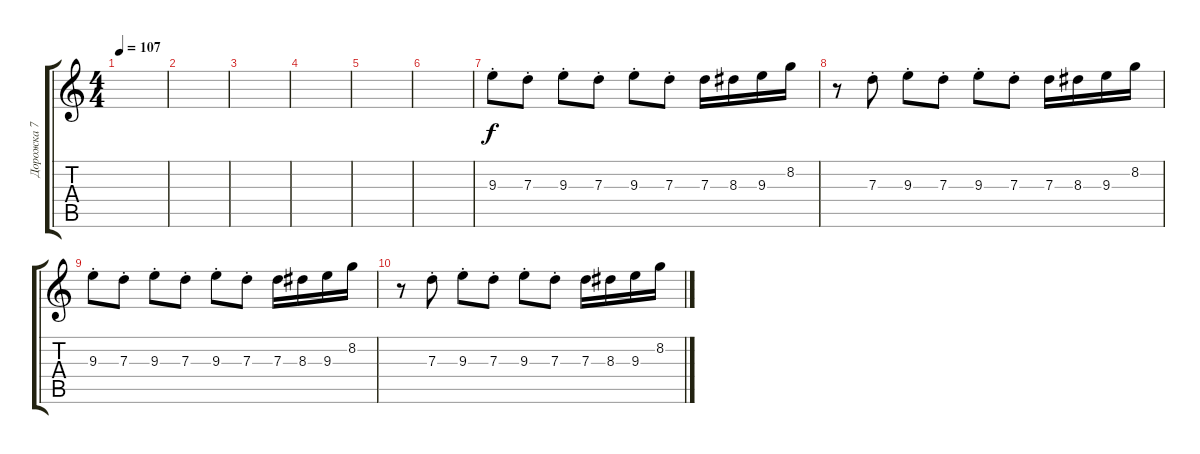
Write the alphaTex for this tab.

\track ("Дорожка 7" "Дорожка 7") {instrument distortionguitar}
\staff {score tabs}
\tuning (E4 B3 G3 D3 A2 E2) {hide}
\ts (4 4)
\tempo 107
\clef g2
\ks c
|
|
|
|
|
|
9.3{st}.8 7.3{st}.8 9.3{st}.8 7.3{st}.8 9.3{st}.8 7.3{st}.8 7.3.16 8.3.16 9.3.16 8.2.16 |
r.8 7.3{st}.8 9.3{st}.8 7.3{st}.8 9.3{st}.8 7.3{st}.8 7.3.16 8.3.16 9.3.16 8.2.16 |
9.3{st}.8 7.3{st}.8 9.3{st}.8 7.3{st}.8 9.3{st}.8 7.3{st}.8 7.3.16 8.3.16 9.3.16 8.2.16 |
r.8 7.3{st}.8 9.3{st}.8 7.3{st}.8 9.3{st}.8 7.3{st}.8 7.3.16 8.3.16 9.3.16 8.2.16
